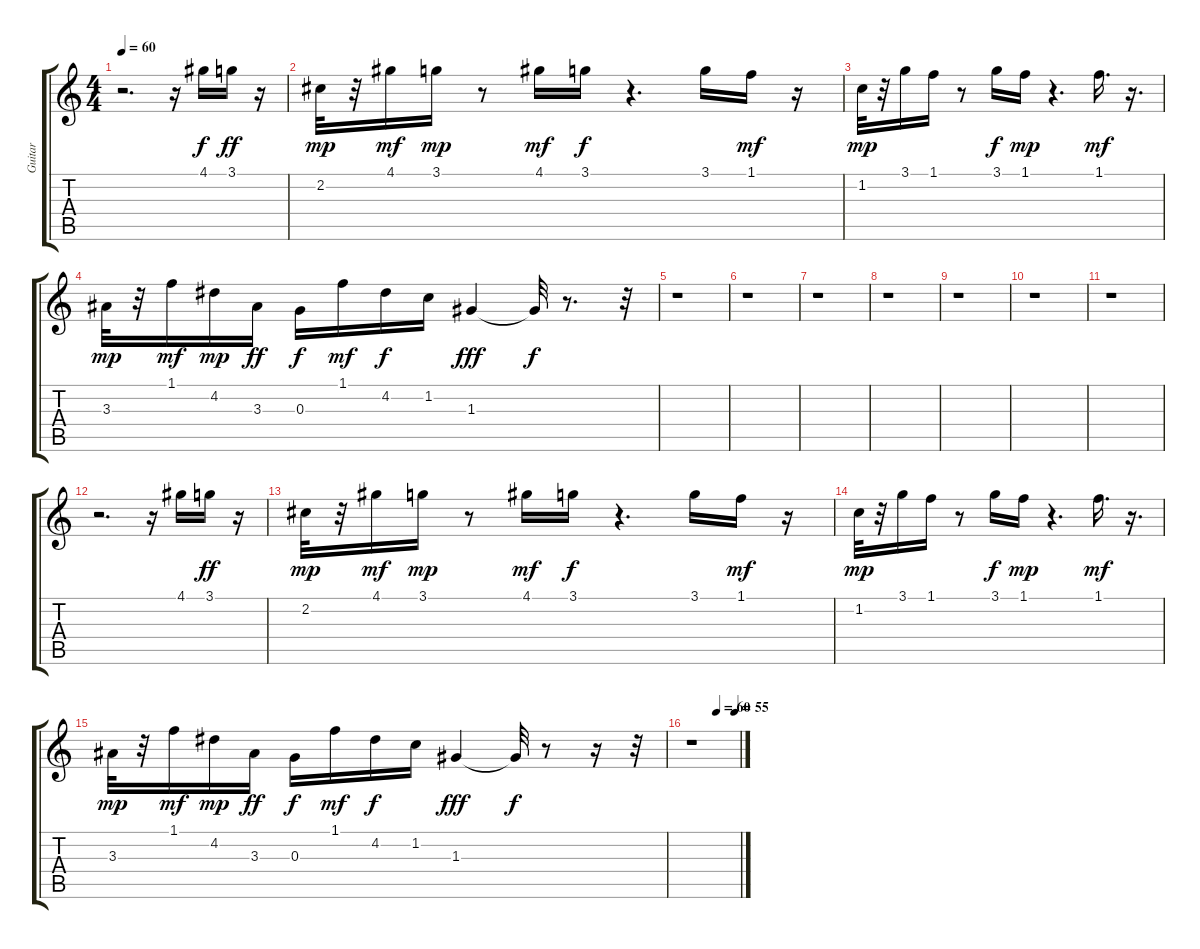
\track ("Guitar" "Guitar") {instrument electricguitarjazz}
\staff {score tabs}
\tuning (E4 B3 G3 D3 A2 E2) {hide}
\ts (4 4)
\tempo 60
\clef g2
\ks c
r.2{d dy f} r.16 4.1.16 3.1.16{dy ff} r.16 |
2.2.32{dy mp} r.32 4.1.16{dy mf} 3.1.16{dy mp} r.8 4.1.16{dy mf} 3.1.16{dy f} r.4{d} 3.1.16 1.1.16{dy mf} r.16 |
1.2.32{dy mp} r.32 3.1.16 1.1.16 r.8 3.1.16{dy f} 1.1.16{dy mp} r.4{d} 1.1.16{d dy mf} r.16{d} |
3.3.32{dy mp} r.32 1.1.16{dy mf} 4.2.16{dy mp} 3.3.16{dy ff} 0.3.16{dy f} 1.1.16{dy mf} 4.2.16{dy f} 1.2.16 1.3.4{dy fff} 1.3{t}.32{dy f} r.8{d} r.32 |
r.1 |
r.1 |
r.1 |
r.1 |
r.1 |
r.1 |
r.1 |
r.2{d} r.16 4.1.16 3.1.16{dy ff} r.16 |
2.2.32{dy mp} r.32 4.1.16{dy mf} 3.1.16{dy mp} r.8 4.1.16{dy mf} 3.1.16{dy f} r.4{d} 3.1.16 1.1.16{dy mf} r.16 |
1.2.32{dy mp} r.32 3.1.16 1.1.16 r.8 3.1.16{dy f} 1.1.16{dy mp} r.4{d} 1.1.16{d dy mf} r.16{d} |
3.3.32{dy mp} r.32 1.1.16{dy mf} 4.2.16{dy mp} 3.3.16{dy ff} 0.3.16{dy f} 1.1.16{dy mf} 4.2.16{dy f} 1.2.16 1.3.4{dy fff} 1.3{t}.32{dy f} r.8 r.16 r.32 |
\tempo (60 0.53125)
\tempo (55 0.90625)
r.1
